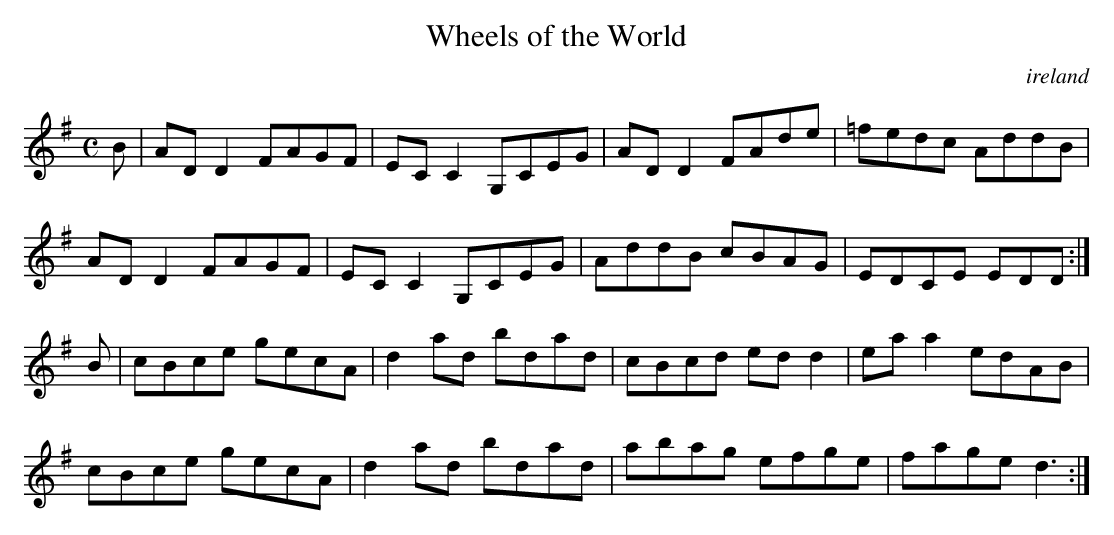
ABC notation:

X:1
T:Wheels of the World
O:ireland
M:C
L:1/8
K:D Mixolydian
B|ADD2 FAGF|ECC2 G,CEG|ADD2 FAde|=fedc AddB|!
ADD2 FAGF|ECC2 G,CEG|AddB cBAG|EDCE EDD:|!
B|cBce gecA|d2ad bdad|cBcd edd2|eaa2 edAB|!
cBce gecA|d2ad bdad|abag efge|fage d3:|!
